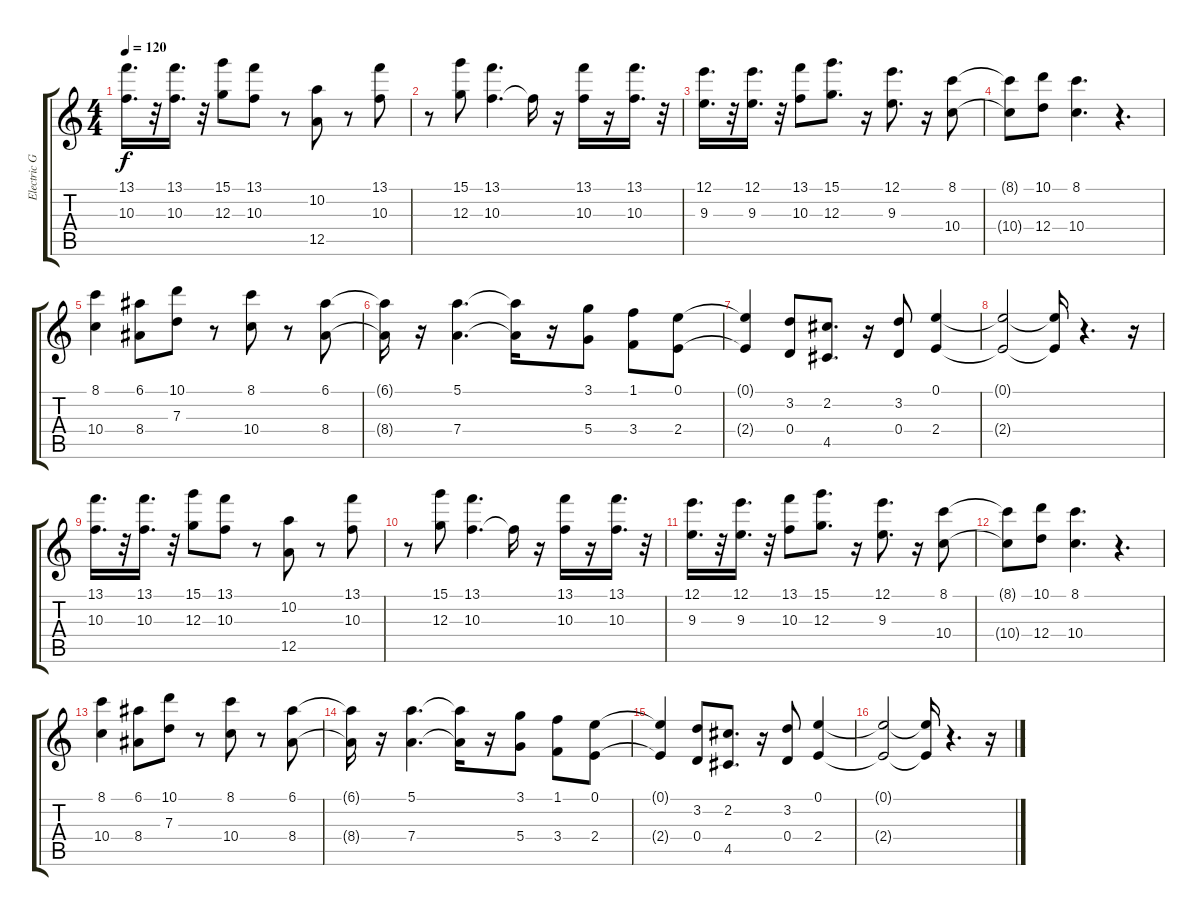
\track ("Electric Guitar" "Electric G") {instrument distortionguitar}
\staff {score tabs}
\tuning (E4 B3 G3 D3 A2 E2) {hide}
\ts (4 4)
\tempo 120
\clef g2
\ks c
(13.1 10.3).16{d dy f instrument distortionguitar} r.32 (13.1 10.3).16{d} r.32 (15.1 12.3).8 (13.1 10.3).8 r.8 (10.2 12.5).8 r.8 (13.1 10.3).8 |
r.8 (15.1 12.3).8 (13.1 10.3).4{d} 10.3{t}.16 r.16 (13.1 10.3).16 r.16 (13.1 10.3).16{d} r.32 |
(12.1 9.3).16{d} r.32 (12.1 9.3).16{d} r.32 (13.1 10.3).8 (15.1 12.3).8{d} r.16 (12.1 9.3).8{d} r.16 (8.1 10.4).8 |
(8.1{t} 10.4{t}).8 (10.1 12.4).8 (8.1 10.4).4{d} r.4{d} |
(8.1 10.4).4 (6.1 8.4).8 (10.1 7.3).8 r.8 (8.1 10.4).8 r.8 (6.1 8.4).8 |
(6.1{t} 8.4{t}).16 r.16 (5.1 7.4).4{d} (5.1{t} 7.4{t}).16 r.16 (3.1 5.4).8 (1.1 3.4).8 (0.1 2.4).8 |
(0.1{t} 2.4{t}).4 (3.2 0.4).8 (2.2 4.5).8{d} r.16 (3.2 0.4).8 (0.1 2.4).4 |
(0.1{t} 2.4{t}).2 (0.1{t} 2.4{t}).16 r.4{d} r.16 |
(13.1 10.3).16{d} r.32 (13.1 10.3).16{d} r.32 (15.1 12.3).8 (13.1 10.3).8 r.8 (10.2 12.5).8 r.8 (13.1 10.3).8 |
r.8 (15.1 12.3).8 (13.1 10.3).4{d} 10.3{t}.16 r.16 (13.1 10.3).16 r.16 (13.1 10.3).16{d} r.32 |
(12.1 9.3).16{d} r.32 (12.1 9.3).16{d} r.32 (13.1 10.3).8 (15.1 12.3).8{d} r.16 (12.1 9.3).8{d} r.16 (8.1 10.4).8 |
(8.1{t} 10.4{t}).8 (10.1 12.4).8 (8.1 10.4).4{d} r.4{d} |
(8.1 10.4).4 (6.1 8.4).8 (10.1 7.3).8 r.8 (8.1 10.4).8 r.8 (6.1 8.4).8 |
(6.1{t} 8.4{t}).16 r.16 (5.1 7.4).4{d} (5.1{t} 7.4{t}).16 r.16 (3.1 5.4).8 (1.1 3.4).8 (0.1 2.4).8 |
(0.1{t} 2.4{t}).4 (3.2 0.4).8 (2.2 4.5).8{d} r.16 (3.2 0.4).8 (0.1 2.4).4 |
(0.1{t} 2.4{t}).2 (0.1{t} 2.4{t}).16 r.4{d} r.16
